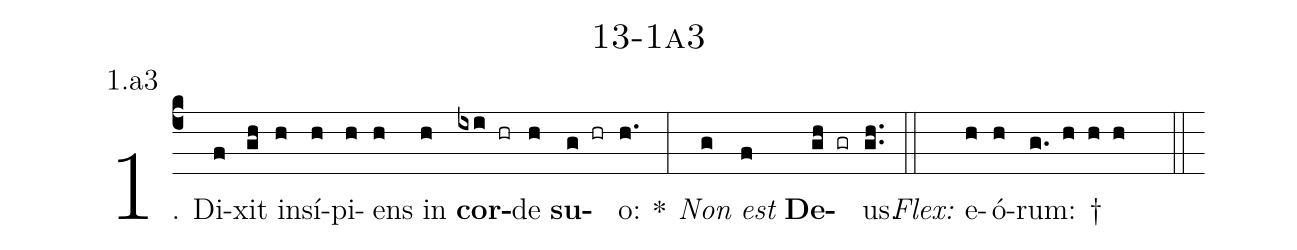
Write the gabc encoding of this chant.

name: 13-1a3;
annotation: 1.a3;
%%
(c4)1. Di(f)xit(gh) in(h)sí(h)pi(h)ens(h) in(h) <b>cor</b>(ixi hr)de(h) <b>su</b>(g hr)o:(h.) *(:) <i>Non</i>(g) <i>est</i>(f) <b>De</b>(gh gr)us.(gh..) (::)
<i>Flex:</i>()  e(h)ó(h)rum: †(g. h h h  ::)
